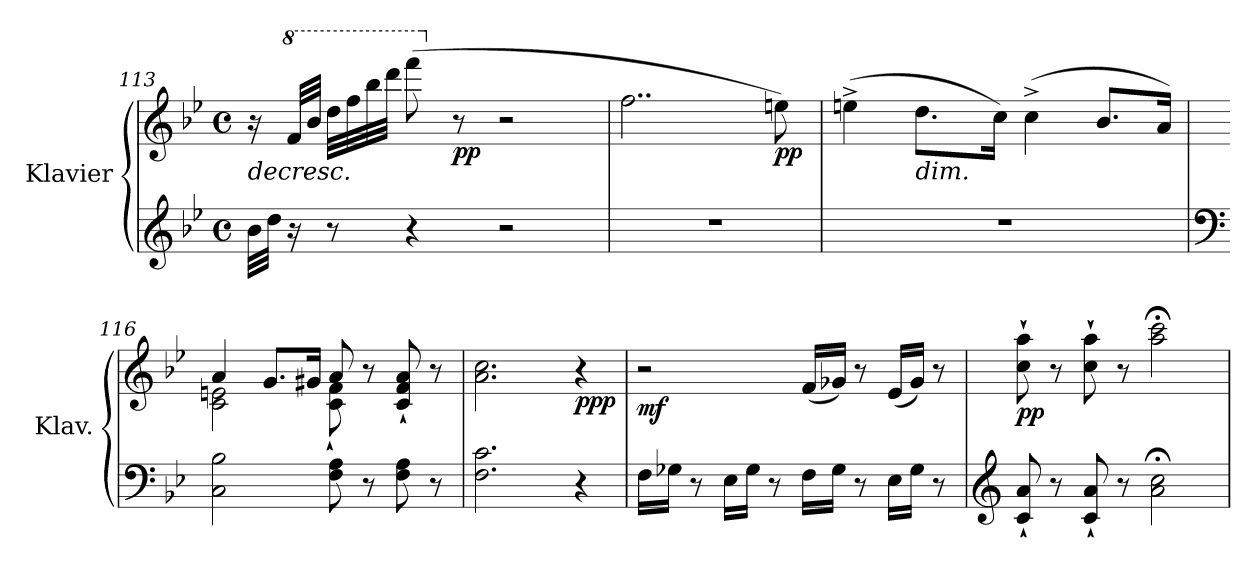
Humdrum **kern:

**kern	**kern	**dynam
*part1	*part1	*part1
*staff2	*staff1	*staff1/2
*I"Klavier	*	*
*I'Klav.	*	*
*clefG2	*clefG2	*
*k[b-e-]	*k[b-e-]	*
*M4/4	*M4/4	*
*met(c)	*met(c)	*
=113	=113	=113
!	!	!LO:HP:b
(>32b-\LLL	16r	>
32dd\JJJ	.	.
*	*8va	*
16r	32ff/LLL	.
.	32bb-/JJJ	.
8r	32ddd\LLL	.
.	32fff\	.
.	32bbb-\	.
.	32dddd\JJJ	.
4r	(8ffff\	.
*	*X8va	*
!	!	!LO:DY:b
.	8r	pp
*	*MM80	*
2r	2r	.
=114	=114	=114
!	!	!LO:DY:b
!	!	!LO:DY:n=1:b
1r	2..ff\	mf fp
!	!	!LO:DY:n=2:b
.	8een\)	pp
=115	=115	=115
*	*^	*
1r	(>4een^\	4ryy	.
!	!LO:TX:b:i:t=dim.	!	!
.	8.dd\L	8dd!\Lyy	.
.	.	8cc!\Jyy	.
.	16cc\Jk)	.	.
*	*MM94	*	*
.	(>4cc^\	2ryy	.
.	8.b-/L	.	.
.	16a/Jk)	.	.
!!LO:LB:g=z	!!
=116	=116	=116	=116
*clefF4	*	*	*
2C\ 2B-\	4a/	2c\ 2en\	.
.	8.g/L	.	.
.	16g#X/Jk	.	.
8F\ 8A\	8a/	8c\` 8f\`	.
8r	8r	4.ryy	.
8F\ 8A\	8c/` 8f/` 8a/`	.	.
8r	8r	.	.
*	*v	*v	*
=117	=117	=117
2.F\ 2.c\	2.a\ 2.cc\	.
*	*MM80	*
!	!	!LO:DY:n=1:b
4r	4r	] ppp
=118	=118	=118
*	*MM140	*
!	!	!LO:DY:b
16F\LL	2r	mf
16G-X\JJ	.	.
8r	.	.
16E-\LL	.	.
16G-\JJ	.	.
8r	.	.
16F\LL	(<16f/LL	.
16G-\JJ	16g-X/JJ)	.
8r	8r	.
16E-\LL	(<16e-/LL	.
16G-\JJ	16g-/JJ)	.
8r	8r	.
=119	=119	=119
*clefG2	*	*
*	*MM104	*
!	!	!LO:DY:b
8c/` 8a/`	8cc\` 8aa\`	pp
8r	8r	.
8c/` 8a/`	8cc\` 8aa\`	.
8r	8r	.
*	*MM30	*
2a\;< 2cc\;<	2aa\;< 2ccc\;<	.
=	=	=
*-	*-	*-
